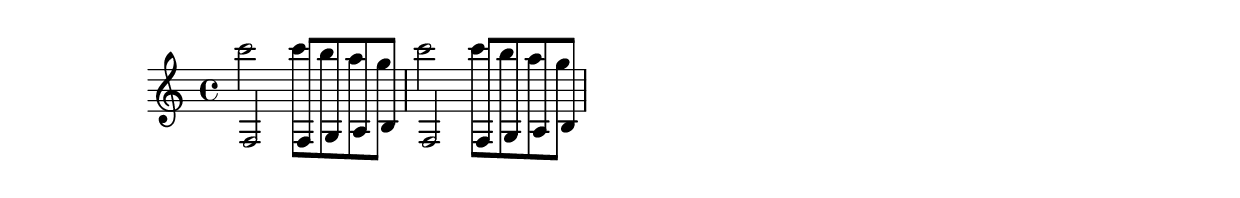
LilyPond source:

\version "1.3.146"

\score { 
  \context Voice \notes\relative c {
    % test noStemExtend
	\context Staff <
		\context Voice = "a" { 
			f2 f8 g a b 
			\property Voice.noStemExtend = ##t
		 	f2 f8 g a b
		}
		\context Voice = "b" { 
			c''2 c8 b a g
			\property Voice.noStemExtend = ##t
			c2 c8 b a g
		}
	>
	
  }
  \paper { }  
  \midi { }
}
